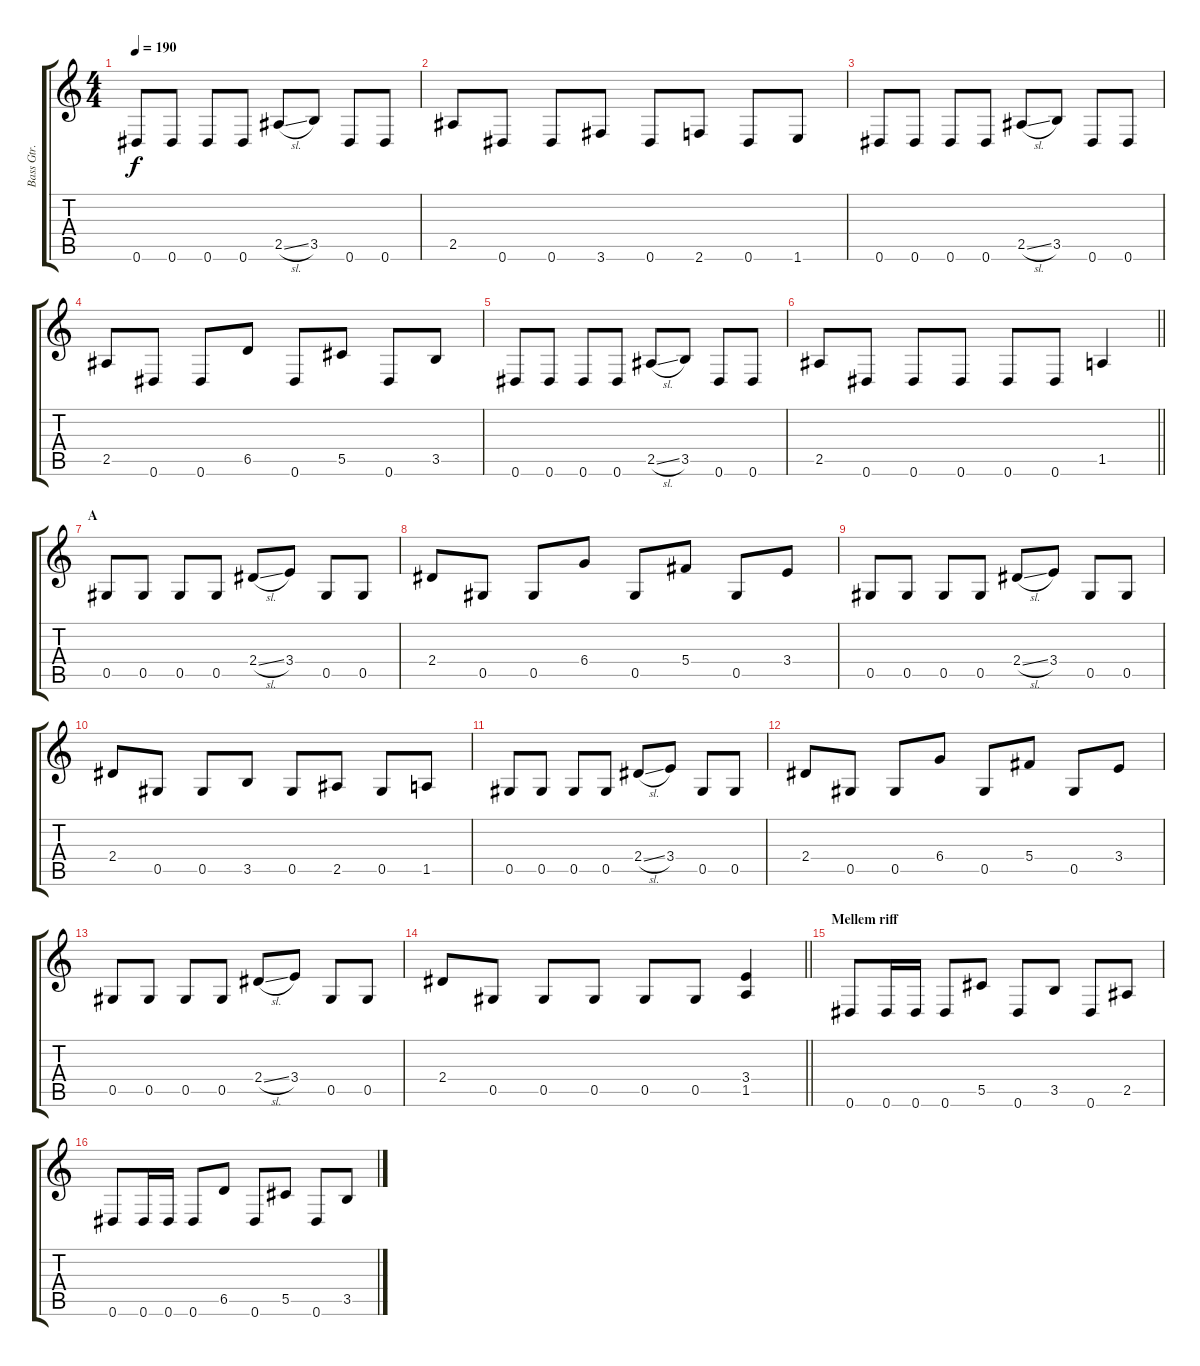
\track ("Bass Gtr." "Bass Gtr.") {instrument electricbassfinger}
\staff {score tabs}
\tuning (Eb4 Bb3 Gb3 Db3 Ab2 Eb2) {hide}
\ts (4 4)
\tempo 190
\clef g2
\ks c
0.6.8{dy f} 0.6.8 0.6.8 0.6.8 2.5{sl}.8 3.5.8 0.6.8 0.6.8 |
2.5.8 0.6.8 0.6.8 3.6.8 0.6.8 2.6.8 0.6.8 1.6.8 |
0.6.8 0.6.8 0.6.8 0.6.8 2.5{sl}.8 3.5.8 0.6.8 0.6.8 |
2.5.8 0.6.8 0.6.8 6.5.8 0.6.8 5.5.8 0.6.8 3.5.8 |
0.6.8 0.6.8 0.6.8 0.6.8 2.5{sl}.8 3.5.8 0.6.8 0.6.8 |
\barLineRight lightlight
2.5.8 0.6.8 0.6.8 0.6.8 0.6.8 0.6.8 1.5.4 |
\section ("" "A")
0.5.8 0.5.8 0.5.8 0.5.8 2.4{sl}.8 3.4.8 0.5.8 0.5.8 |
2.4.8 0.5.8 0.5.8 6.4.8 0.5.8 5.4.8 0.5.8 3.4.8 |
0.5.8 0.5.8 0.5.8 0.5.8 2.4{sl}.8 3.4.8 0.5.8 0.5.8 |
2.4.8 0.5.8 0.5.8 3.5.8 0.5.8 2.5.8 0.5.8 1.5.8 |
0.5.8 0.5.8 0.5.8 0.5.8 2.4{sl}.8 3.4.8 0.5.8 0.5.8 |
2.4.8 0.5.8 0.5.8 6.4.8 0.5.8 5.4.8 0.5.8 3.4.8 |
0.5.8 0.5.8 0.5.8 0.5.8 2.4{sl}.8 3.4.8 0.5.8 0.5.8 |
\barLineRight lightlight
2.4.8 0.5.8 0.5.8 0.5.8 0.5.8 0.5.8 (3.4 1.5).4 |
\section ("" "Mellem riff")
0.6.8 0.6.16 0.6.16 0.6.8 5.5.8 0.6.8 3.5.8 0.6.8 2.5.8 |
0.6.8 0.6.16 0.6.16 0.6.8 6.5.8 0.6.8 5.5.8 0.6.8 3.5.8
